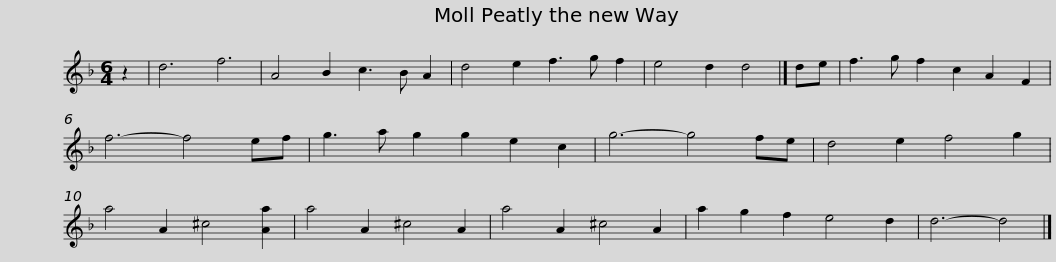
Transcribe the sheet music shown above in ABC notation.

X:1
L:1/8
M:6/4
I:linebreak $
K:Dmin
V:1 treble
V:1
 z2 | d6 f6 | A4 B2 c3 B A2 | d4 e2 f3 g f2 | e4 d2 d4 |] %5
 de | f3 g f2 c2 A2 F2 | f6- f4 ef | g3 a g2 g2 e2 c2 |$ g6- g4 fe | %10
 d4 e2 f4 g2 | a4 A2 ^c4 [Aa]2 | a4 A2 ^c4 A2 | a4 A2 ^c4 A2 | a2 g2 f2 e4 d2 | %15
 d6- d4 |] %16
